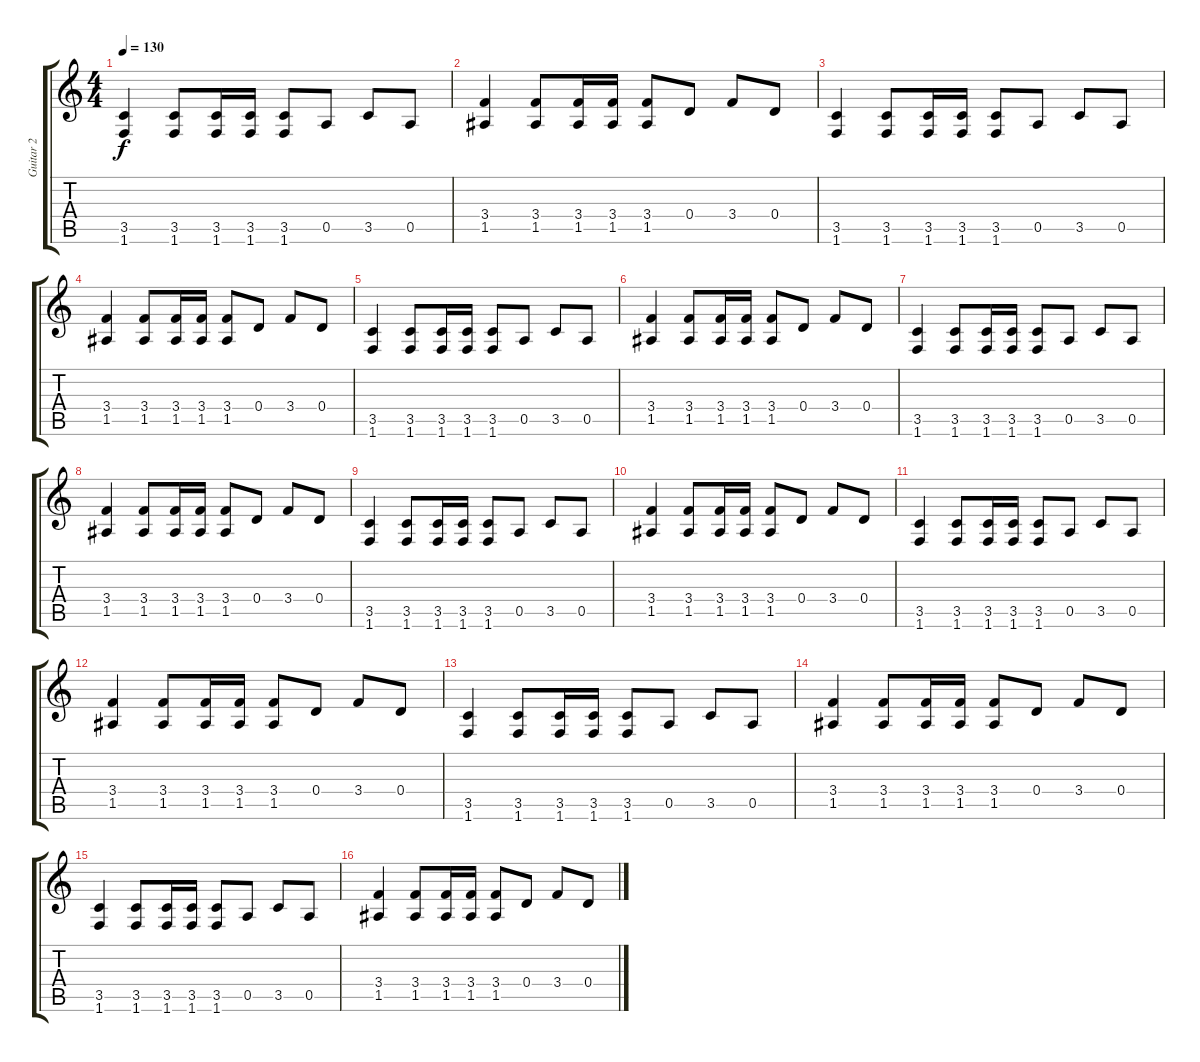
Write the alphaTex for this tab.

\track ("Guitar 2" "Guitar 2") {instrument overdrivenguitar}
\staff {score tabs}
\tuning (E4 B3 G3 D3 A2 E2) {hide}
\ts (4 4)
\tempo 130
\clef g2
\ks c
(3.5 1.6).4{dy f} (3.5 1.6).8 (3.5 1.6).16 (3.5 1.6).16 (3.5 1.6).8 0.5.8 3.5.8 0.5.8 |
(3.4 1.5).4 (3.4 1.5).8 (3.4 1.5).16 (3.4 1.5).16 (3.4 1.5).8 0.4.8 3.4.8 0.4.8 |
(3.5 1.6).4 (3.5 1.6).8 (3.5 1.6).16 (3.5 1.6).16 (3.5 1.6).8 0.5.8 3.5.8 0.5.8 |
(3.4 1.5).4 (3.4 1.5).8 (3.4 1.5).16 (3.4 1.5).16 (3.4 1.5).8 0.4.8 3.4.8 0.4.8 |
(3.5 1.6).4 (3.5 1.6).8 (3.5 1.6).16 (3.5 1.6).16 (3.5 1.6).8 0.5.8 3.5.8 0.5.8 |
(3.4 1.5).4 (3.4 1.5).8 (3.4 1.5).16 (3.4 1.5).16 (3.4 1.5).8 0.4.8 3.4.8 0.4.8 |
(3.5 1.6).4 (3.5 1.6).8 (3.5 1.6).16 (3.5 1.6).16 (3.5 1.6).8 0.5.8 3.5.8 0.5.8 |
(3.4 1.5).4 (3.4 1.5).8 (3.4 1.5).16 (3.4 1.5).16 (3.4 1.5).8 0.4.8 3.4.8 0.4.8 |
(3.5 1.6).4 (3.5 1.6).8 (3.5 1.6).16 (3.5 1.6).16 (3.5 1.6).8 0.5.8 3.5.8 0.5.8 |
(3.4 1.5).4 (3.4 1.5).8 (3.4 1.5).16 (3.4 1.5).16 (3.4 1.5).8 0.4.8 3.4.8 0.4.8 |
(3.5 1.6).4 (3.5 1.6).8 (3.5 1.6).16 (3.5 1.6).16 (3.5 1.6).8 0.5.8 3.5.8 0.5.8 |
(3.4 1.5).4 (3.4 1.5).8 (3.4 1.5).16 (3.4 1.5).16 (3.4 1.5).8 0.4.8 3.4.8 0.4.8 |
(3.5 1.6).4 (3.5 1.6).8 (3.5 1.6).16 (3.5 1.6).16 (3.5 1.6).8 0.5.8 3.5.8 0.5.8 |
(3.4 1.5).4 (3.4 1.5).8 (3.4 1.5).16 (3.4 1.5).16 (3.4 1.5).8 0.4.8 3.4.8 0.4.8 |
(3.5 1.6).4 (3.5 1.6).8 (3.5 1.6).16 (3.5 1.6).16 (3.5 1.6).8 0.5.8 3.5.8 0.5.8 |
(3.4 1.5).4 (3.4 1.5).8 (3.4 1.5).16 (3.4 1.5).16 (3.4 1.5).8 0.4.8 3.4.8 0.4.8
